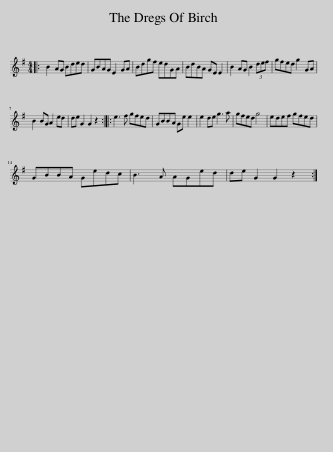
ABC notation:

X:1
L:1/8
M:4/4
I:linebreak $
K:G
V:1 treble
V:1
|: B2 AG Bded | GBAG E2 GA | Bdgf edGA | BdBA GE E2 | B2 AG B2 (3def | %5
 gfed g2 GA |$ B2 BG A2 ed | de G2 G2 z2 :: e3 f gfed | GBBA Ge e2 | %10
 e2 de g3 a | gfed g4 | edef gfed |$ GBBA Gedc | B3 A AGed | %15
 de G2 G2 z2 :| %16
